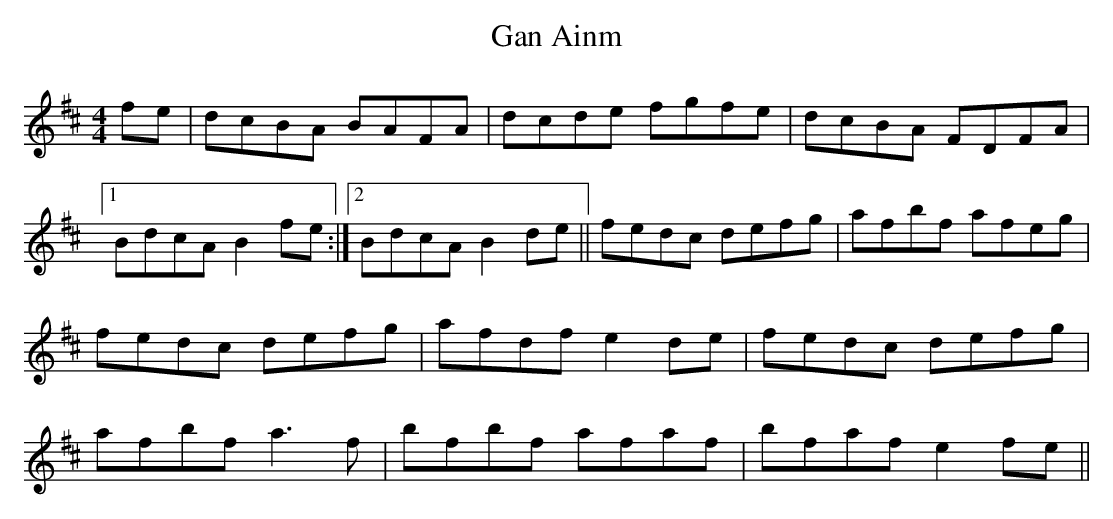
X:1
T:Gan Ainm
M:4/4
L:1/8
K:D
fe|dcBA BAFA|dcde fgfe|dcBA FDFA|1 BdcA B2fe:|2 BdcA B2de||\
fedc defg|afbf afeg|fedc defg|afdf e2de|\
fedc defg|afbf a3f|bfbf afaf|bfaf e2fe||
